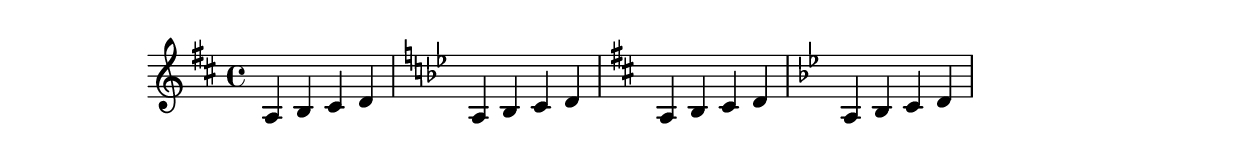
%% DO NOT EDIT this file manually; it is automatically
%% generated from LSR http://lsr.dsi.unimi.it
%% Make any changes in LSR itself, or in Documentation/snippets/new/ ,
%% and then run scripts/auxiliar/makelsr.py
%%
%% This file is in the public domain.
\version "2.14.2"

\header {
  lsrtags = "automatic-notation, pitches"

%% Translation of GIT committish: b482c3e5b56c3841a88d957e0ca12964bd3e64fa
doctitlees = "Evitar que se impriman becuadros cuando cambia la armadura"

texidoces = "

Cuando cambia la armadura de la tonalidad, se imprimen becuadros
automáticamente para cancelar las alteraciones de las armaduras
anteriores.  Esto se puede evitar estableciendo al valor @qq{falso} la
propiedad @code{printKeyCancellation} del contexto @code{Staff}.

"


%% Translation of GIT committish: 6ae36b6f8a7cf2df5f4e46c3c06820fccd9f35e1
  texidocit = "
Quando l'armatura di chiave cambia, vengono inseriti automaticamente i
segni di bequadro per annulare le alterazioni di precedenti armature.  Si
può evitare questo comportamento impostando su @code{f} (falso) la proprietà
@code{printKeyCancellation} nel contesto @code{Staff}.

"
  doctitleit = "Impedire l'inserimento dei segni di bequadro quando cambia l'armatura di chiave"

%% Translation of GIT committish: 0a868be38a775ecb1ef935b079000cebbc64de40
doctitlede = "Auflösungzeichen nicht setzen wenn die Tonart wechselt"

texidocde = "
Wenn die Tonart wechselt, werden automatisch Auflösungszeichen ausgegeben,
um Versetzungszeichen der vorherigen Tonart aufzulösen.  Das kann
verhindert werden, indem die @code{printKeyCancellation}-Eigenschaft
im @code{Staff}-Kontext auf \"false\" gesetzt wird.
"

%% Translation of GIT committish: 28097cf54698db364afeb75658e4c8e0e0ccd716
  texidocfr = "
Après un changement de tonalité, un bécarre est imprimé pour annuler
toute altération précédente.  Ce comportement s'annule en désactivant la
propriété @code{printKeyCancellation} du contexte @code{Staff}.

"
  doctitlefr = "Suppression des bécarres superflus après un changement de tonalité"

  texidoc = "
When the key signature changes, natural signs are automatically printed
to cancel any accidentals from previous key signatures.  This may be
prevented by setting to @code{f} the @code{printKeyCancellation}
property in the @code{Staff} context.

"
  doctitle = "Preventing natural signs from being printed when the key signature changes"
} % begin verbatim


\relative c' {
  \key d \major
  a4 b cis d
  \key g \minor
  a4 bes c d
  \set Staff.printKeyCancellation = ##f
  \key d \major
  a4 b cis d
  \key g \minor
  a4 bes c d
}

